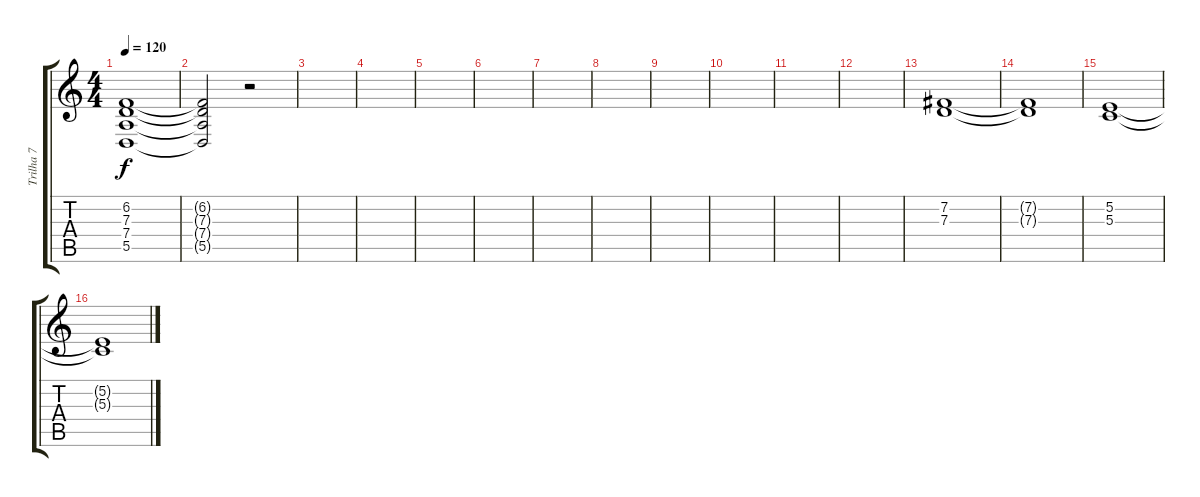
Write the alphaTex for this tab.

\track ("Trilha 7" "Trilha 7") {instrument choiraahs}
\staff {score tabs}
\tuning (E4 B3 G3 D3 A2 E2) {hide}
\ts (4 4)
\tempo 120
\clef g2
\ks c
(6.2{t} 7.3{t} 7.4{t} 5.5{t}).1{dy f} |
(6.2{t} 7.3{t} 7.4{t} 5.5{t}).2 r.2 |
|
|
|
|
|
|
|
|
|
|
(7.2 7.3).1 |
(7.2{t} 7.3{t}).1 |
(5.2 5.3).1 |
(5.2{t} 5.3{t}).1
